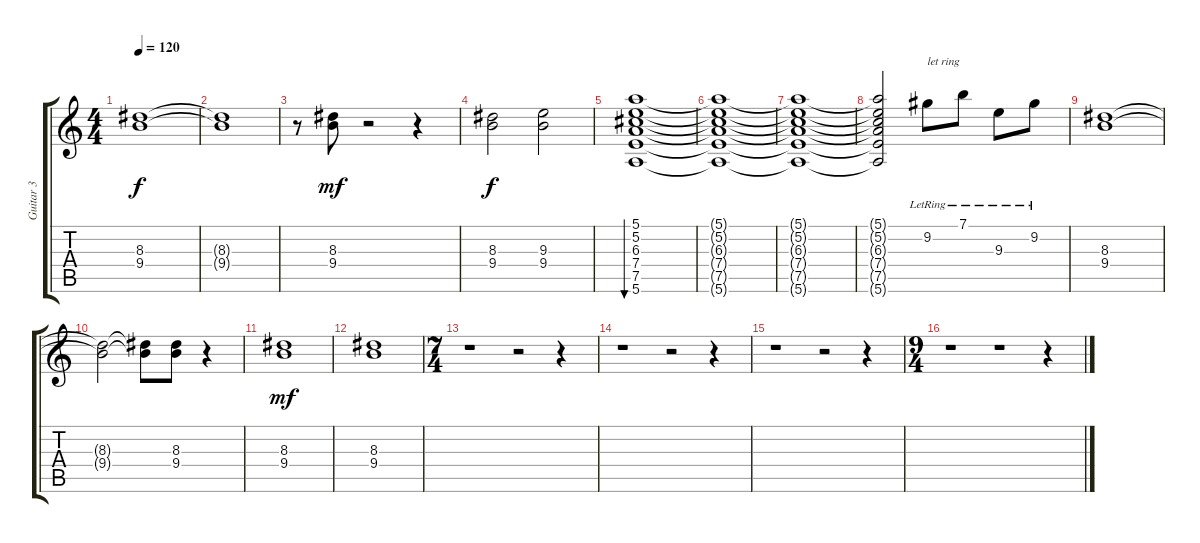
\track ("Guitar 3" "Guitar 3") {instrument electricguitarjazz}
\staff {score tabs}
\tuning (E4 B3 G3 D3 A2 E2) {hide}
\ts (4 4)
\tempo 120
\clef g2
\ks c
(8.3 9.4).1{dy f} |
(8.3{t} 9.4{t}).1 |
r.8 (8.3 9.4).8{dy mf} r.2 r.4 |
(8.3 9.4).2{dy f} (9.3 9.4).2 |
(5.1 5.2 6.3 7.4 7.5 5.6).1{bu 240} |
(5.1{t} 5.2{t} 6.3{t} 7.4{t} 7.5{t} 5.6{t}).1 |
(5.1{t} 5.2{t} 6.3{t} 7.4{t} 7.5{t} 5.6{t}).1 |
(5.1{t} 5.2{t} 6.3{t} 7.4{t} 7.5{t} 5.6{t}).2 9.2{lr}.8{txt "let ring"} 7.1{lr}.8 9.3{lr}.8 9.2{lr}.8 |
(8.3 9.4).1 |
(8.3{t} 9.4{t}).2 (8.3{t} 9.4{t}).8 (8.3 9.4).8 r.4 |
(8.3 9.4).1{dy mf} |
(8.3 9.4).1 |
\ts (7 4)
r.1 r.2 r.4 |
r.1 r.2 r.4 |
r.1 r.2 r.4 |
\ts (9 4)
r.1 r.1 r.4
